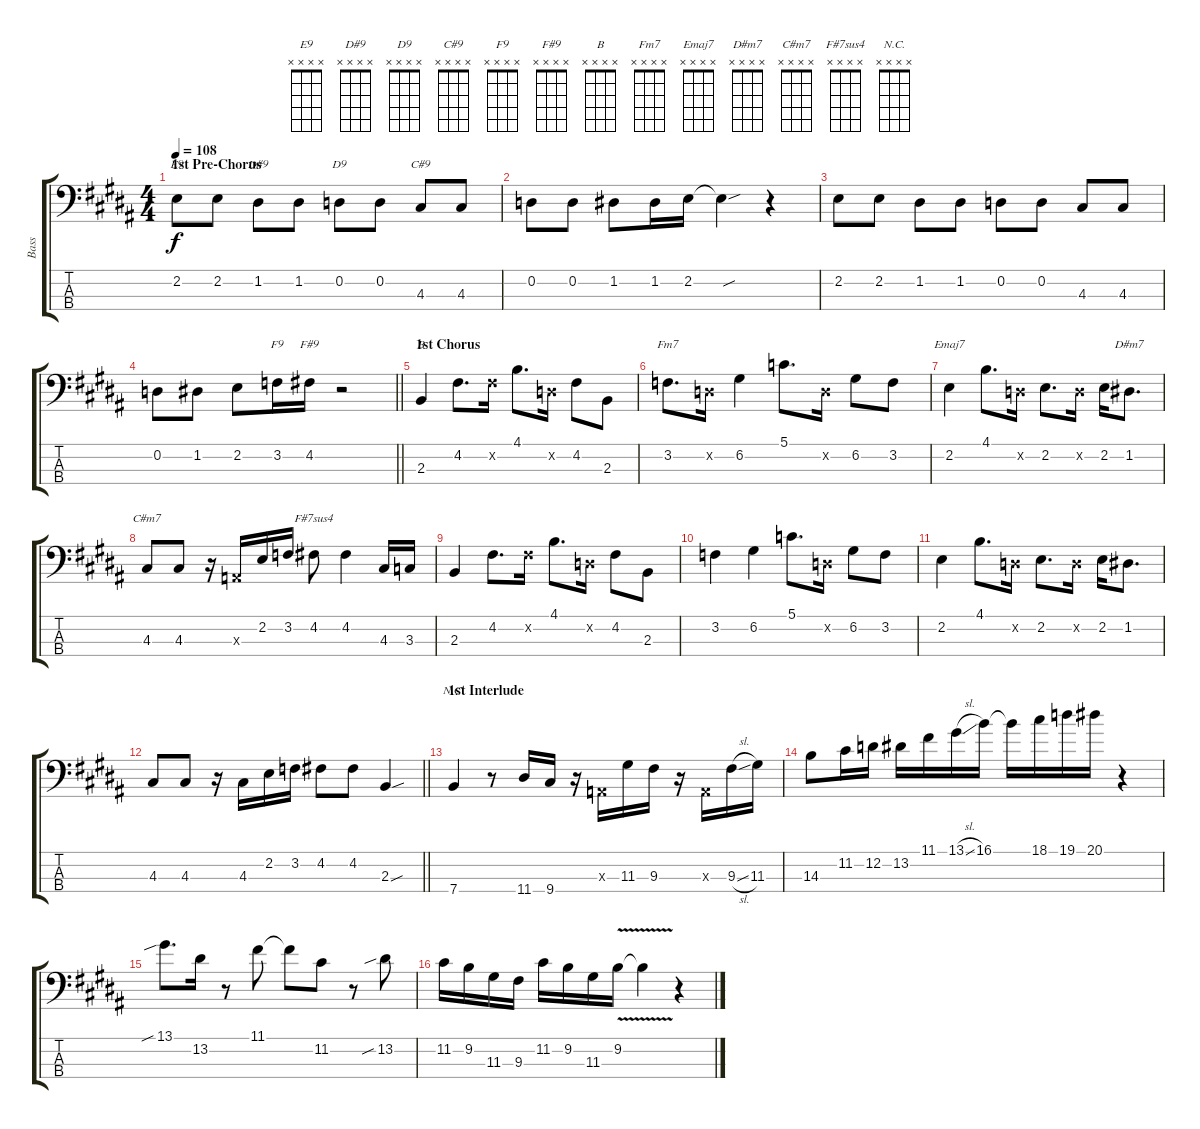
\track ("Bass" "Bass") {instrument electricbassfinger}
\staff {score tabs}
\tuning (G2 D2 A1 E1) {hide}
\chord ("E9" x x x x)
\chord ("D#9" x x x x)
\chord ("D9" x x x x)
\chord ("C#9" x x x x)
\chord ("F9" x x x x)
\chord ("F#9" x x x x)
\chord ("B" x x x x)
\chord ("Fm7" x x x x)
\chord ("Emaj7" x x x x)
\chord ("D#m7" x x x x)
\chord ("C#m7" x x x x)
\chord ("F#7sus4" x x x x)
\chord ("N.C." x x x x)
\ts (4 4)
\section ("" "1st Pre-Chorus")
\tempo 108
\clef f4
\ks b
2.2.8{ch "E9" dy f} 2.2.8 1.2.8{ch "D#9"} 1.2.8 0.2.8{ch "D9"} 0.2.8 4.3.8{ch "C#9"} 4.3.8 |
0.2.8 0.2.8 1.2.8 1.2.16 2.2.16 2.2{sou t}.4 r.4 |
2.2.8 2.2.8 1.2.8 1.2.8 0.2.8 0.2.8 4.3.8 4.3.8 |
\barLineRight lightlight
0.2.8 1.2.8 2.2.8 3.2.16{ch "F9"} 4.2.16{ch "F#9"} r.2 |
\section ("" "1st Chorus")
2.3.4{ch "B"} 4.2.8{d} 4.2{x}.16 4.1.8{d} 0.2{x}.16 4.2.8 2.3.8 |
3.2.8{d ch "Fm7"} 0.2{x}.16 6.2.4 5.1.8{d} 0.2{x}.16 6.2.8 3.2.8 |
2.2.4{ch "Emaj7"} 4.1.8{d} 0.2{x}.16 2.2.8{d} 0.2{x}.16 2.2.16 1.2.8{d ch "D#m7"} |
4.3.8{ch "C#m7"} 4.3.8 r.16 0.3{x}.16 2.2.16 3.2.16 4.2.8{ch "F#7sus4"} 4.2.4 4.3.16 3.3.16 |
2.3.4 4.2.8{d} 4.2{x}.16 4.1.8{d} 0.2{x}.16 4.2.8 2.3.8 |
3.2.4 6.2.4 5.1.8{d} 0.2{x}.16 6.2.8 3.2.8 |
2.2.4 4.1.8{d} 0.2{x}.16 2.2.8{d} 0.2{x}.16 2.2.16 1.2.8{d} |
\barLineRight lightlight
4.3.8 4.3.8 r.16 4.3.16 2.2.16 3.2.16 4.2.8 4.2.8 2.3{sou}.4 |
\section ("" "1st Interlude")
7.4.4{ch "N.C."} r.8 11.4.16 9.4.16 r.16 0.3{x}.16 11.3.16 9.3.16 r.16 0.3{x}.16 9.3{sl}.16 11.3.16 |
14.3.8 11.2.16 12.2.16 13.2.16 11.1.16 13.1{sl}.16 16.1.16 16.1{t}.16 18.1.16 19.1.16 20.1.16 r.4 |
13.1{sib}.8{d} 13.2.16 r.8 11.1.8 11.1{t}.8 11.2.8 r.8 13.2{sib}.8 |
11.2.16 9.2.16 11.3.16 9.3.16 11.2.16 9.2.16 11.3.16 9.2{v}.16 9.2{t}.4 r.4
